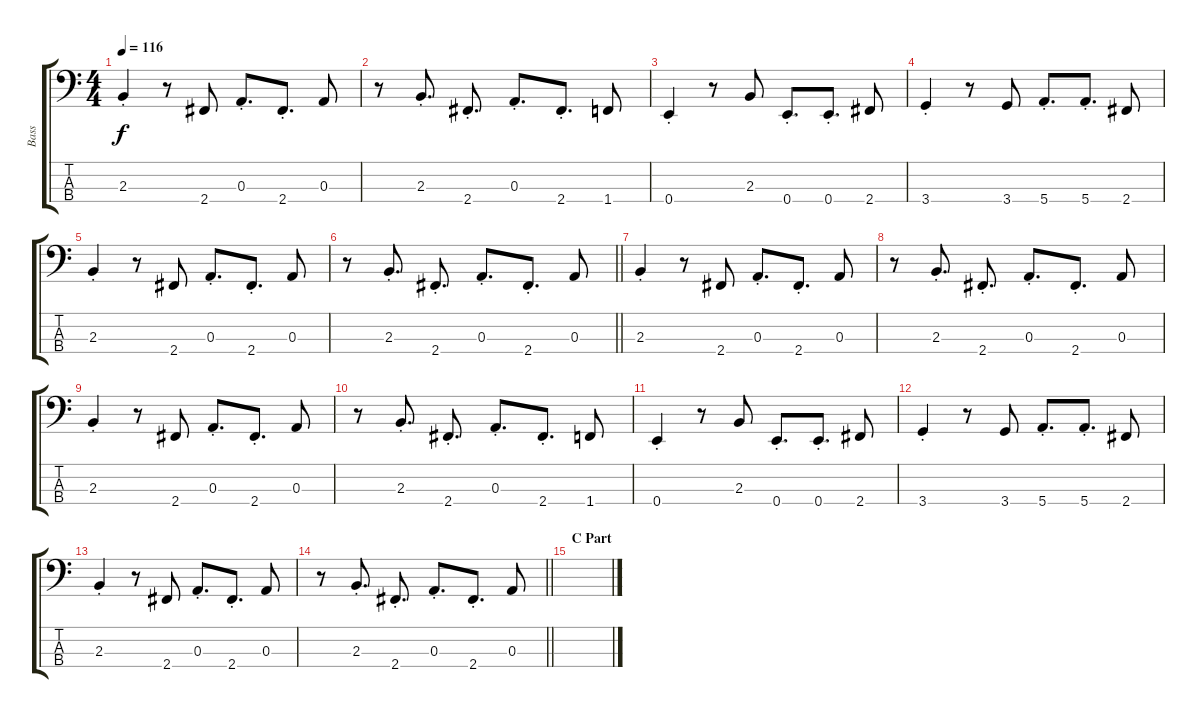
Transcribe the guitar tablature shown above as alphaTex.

\track ("Bass" "Bass") {instrument electricbassfinger}
\staff {score tabs}
\tuning (G2 D2 A1 E1) {hide}
\ts (4 4)
\tempo 116
\clef f4
\ks c
2.3{st}.4{dy f} r.8 2.4.8 0.3{st}.8{d} 2.4{st}.8{d} 0.3.8 |
r.8 2.3{st}.8{d} 2.4{st}.8{d} 0.3{st}.8{d} 2.4{st}.8{d} 1.4.8 |
0.4{st}.4 r.8 2.3.8 0.4{st}.8{d} 0.4{st}.8{d} 2.4.8 |
3.4{st}.4 r.8 3.4.8 5.4{st}.8{d} 5.4{st}.8{d} 2.4.8 |
2.3{st}.4 r.8 2.4.8 0.3{st}.8{d} 2.4{st}.8{d} 0.3.8 |
\barLineRight lightlight
r.8 2.3{st}.8{d} 2.4{st}.8{d} 0.3{st}.8{d} 2.4{st}.8{d} 0.3.8 |
2.3{st}.4 r.8 2.4.8 0.3{st}.8{d} 2.4{st}.8{d} 0.3.8 |
r.8 2.3{st}.8{d} 2.4{st}.8{d} 0.3{st}.8{d} 2.4{st}.8{d} 0.3.8 |
2.3{st}.4 r.8 2.4.8 0.3{st}.8{d} 2.4{st}.8{d} 0.3.8 |
r.8 2.3{st}.8{d} 2.4{st}.8{d} 0.3{st}.8{d} 2.4{st}.8{d} 1.4.8 |
0.4{st}.4 r.8 2.3.8 0.4{st}.8{d} 0.4{st}.8{d} 2.4.8 |
3.4{st}.4 r.8 3.4.8 5.4{st}.8{d} 5.4{st}.8{d} 2.4.8 |
2.3{st}.4 r.8 2.4.8 0.3{st}.8{d} 2.4{st}.8{d} 0.3.8 |
\barLineRight lightlight
r.8 2.3{st}.8{d} 2.4{st}.8{d} 0.3{st}.8{d} 2.4{st}.8{d} 0.3.8 |
\section ("" "C Part")
